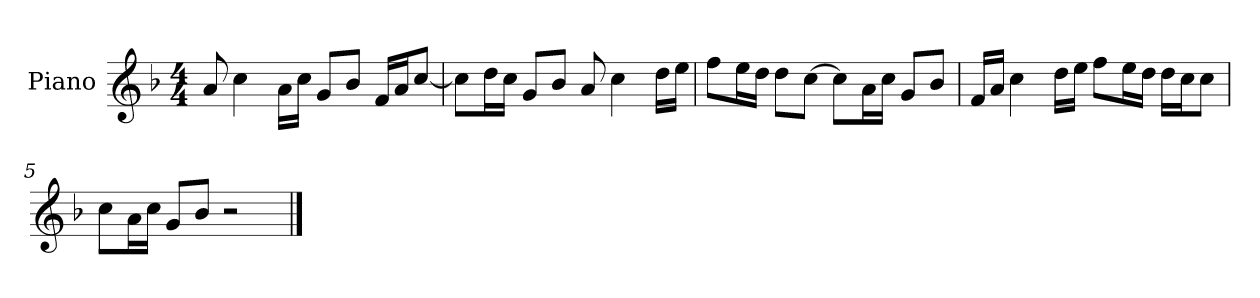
**kern
*part1
*staff1
*I"Piano
*I'P-no
*clefG2
*k[b-]
*M4/4
*MM90
=1
8a/
4cc\
16a\LL
16cc\JJ
8g/L
8b-/J
16f/LL
16a/J
[8cc/J
=2
8cc\L]
16dd\L
16cc\JJ
8g/L
8b-/J
8a/
4cc\
16dd\LL
16ee\JJ
=3
8ff\L
16ee\L
16dd\JJ
8dd\L
[8cc\J
8cc\L]
16a\L
16cc\JJ
8g/L
8b-/J
=4
16f/LL
16a/JJ
4cc\
16dd\LL
16ee\JJ
8ff\L
16ee\L
16dd\JJ
16dd\LL
16cc\J
8cc\J
!!LO:LB:g=z
=5
8cc\L
16a\L
16cc\JJ
8g/L
8b-/J
2r
==
*-
